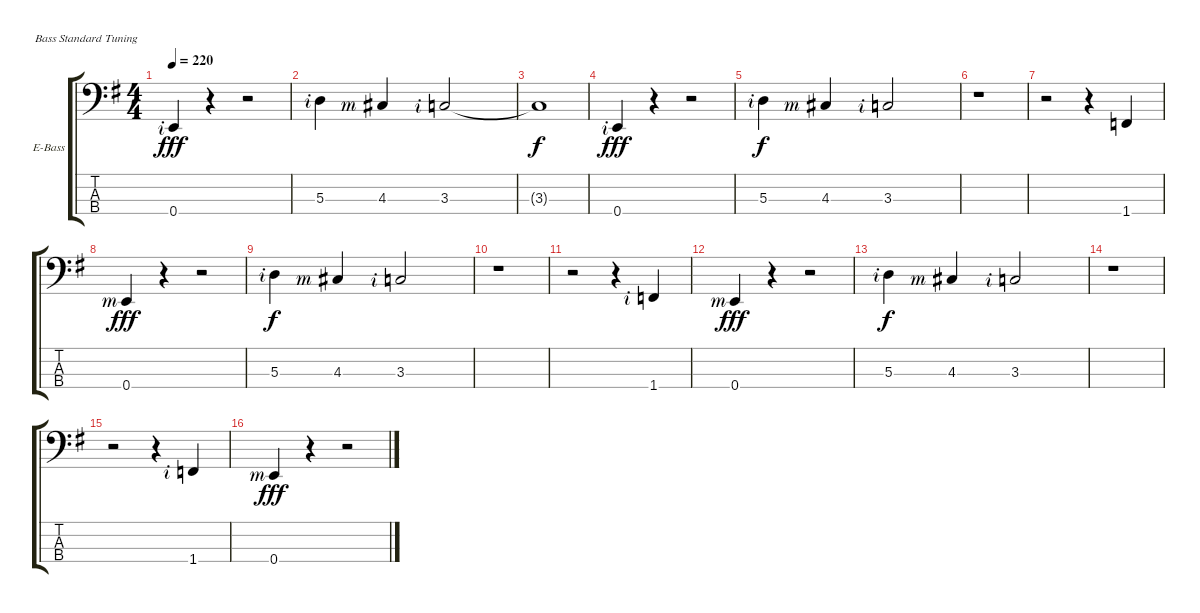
\defaultSystemsLayout 4
\bracketExtendMode groupsimilarinstruments
\firstSystemTrackNameOrientation horizontal
\otherSystemsTrackNameOrientation horizontal
\chordDiagramsInScore
\track ("Cliff B." "E-Bass") {instrument electricbassfinger}
\staff {score tabs}
\tuning (G2 D2 A1 E1)
\ts (4 4)
\tempo 220
\clef f4
\scale
0.487395
\ks g
0.4{rf 2}.4{dy fff instrument electricbassfinger} r.4 r.2 |
5.3{rf 2}.4 4.3{rf 3}.4 3.3{rf 2}.2 |
3.3{t}.1{dy f} |
0.4{rf 2}.4{dy fff} r.4 r.2 |
5.3{rf 2}.4{dy f} 4.3{rf 3}.4 3.3{rf 2}.2 |
r.1 |
r.2 r.4 1.4.4 |
0.4{rf 3}.4{dy fff} r.4 r.2 |
5.3{rf 2}.4{dy f} 4.3{rf 3}.4 3.3{rf 2}.2 |
\scale
0.256303 r.1 |
\scale
0.256303 r.2 r.4 1.4{rf 2}.4 |
\scale
0.333333 0.4{rf 3}.4{dy fff} r.4 r.2 |
\scale
0.333333 5.3{rf 2}.4{dy f} 4.3{rf 3}.4 3.3{rf 2}.2 |
\scale
0.333333 r.1 |
\scale
0.333333 r.2 r.4 1.4{rf 2}.4 |
\scale
0.333333 0.4{rf 3}.4{dy fff} r.4 r.2
